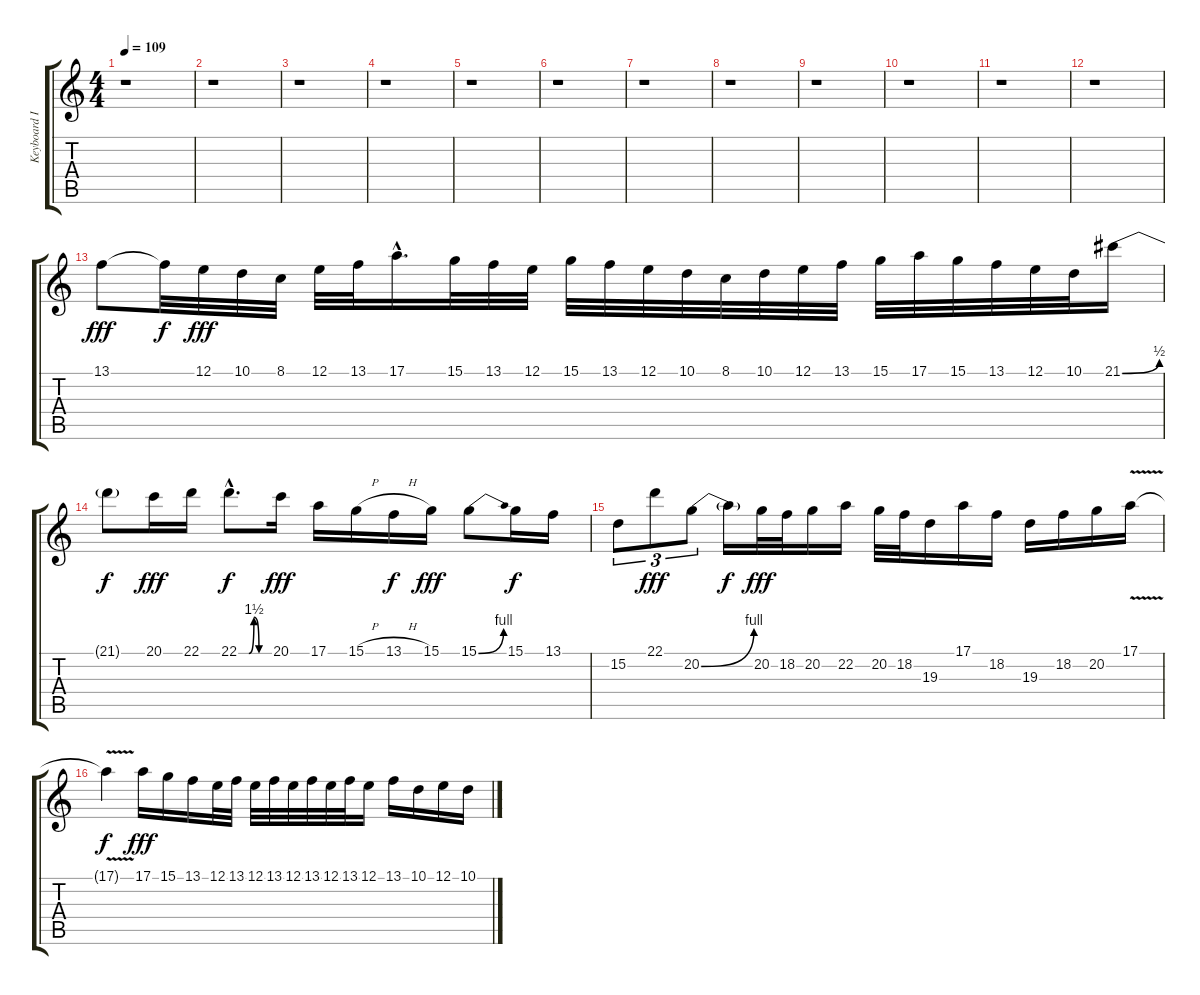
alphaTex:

\track ("Keyboard II" "Keyboard I") {instrument reedorgan}
\staff {score tabs}
\tuning (E4 B3 G3 D3 A2 E2) {hide}
\ts (4 4)
\tempo 109
\clef g2
\ks c
r.1{dy fff} |
r.1 |
r.1 |
r.1 |
r.1 |
r.1 |
r.1 |
r.1 |
r.1 |
r.1 |
r.1 |
r.1 |
13.1.8 13.1{t}.32{dy f} 12.1.32{dy fff} 10.1.32 8.1.32 12.1.32 13.1.32 17.1{hac}.16{d} 15.1.32 13.1.32 12.1.32 15.1.32 13.1.32 12.1.32 10.1.32 8.1.32 10.1.32 12.1.32 13.1.32 15.1.32 17.1.32 15.1.32 13.1.32 12.1.32 10.1.32 21.1{be (bend 0 0 60 2)}.16 |
21.1{t}.8{dy f} 20.1.16{dy fff} 22.1.16 22.1{be (custom 0 0 14 0 20 0 30 6 40 0 45 0 60 0) hac}.8{d dy f} 20.1.16{dy fff} 17.1.16 15.1{h}.16 13.1{h}.16{dy f} 15.1.16{dy fff} 15.1{be (bend 0 0 60 4)}.8 15.1.16{dy f} 13.1.16 |
15.2.8{tu (3 2)} 22.1.8{tu (3 2) dy fff} 20.2{be (bend 0 0 60 4)}.8{tu (3 2)} 20.2{t}.16{dy f} 20.2.32{dy fff} 18.2.32 20.2.16 22.2.16 20.2.32 18.2.32 19.3.16 17.1.16 18.2.16 19.3.16 18.2.16 20.2.16 17.1{v}.16 |
17.1{t}.4{dy f} 17.1.16{dy fff} 15.1.16 13.1.16 12.1.32 13.1.32 12.1.32 13.1.32 12.1.32 13.1.32 12.1.32 13.1.32 12.1.16 13.1.16 10.1.16 12.1.16 10.1.16
